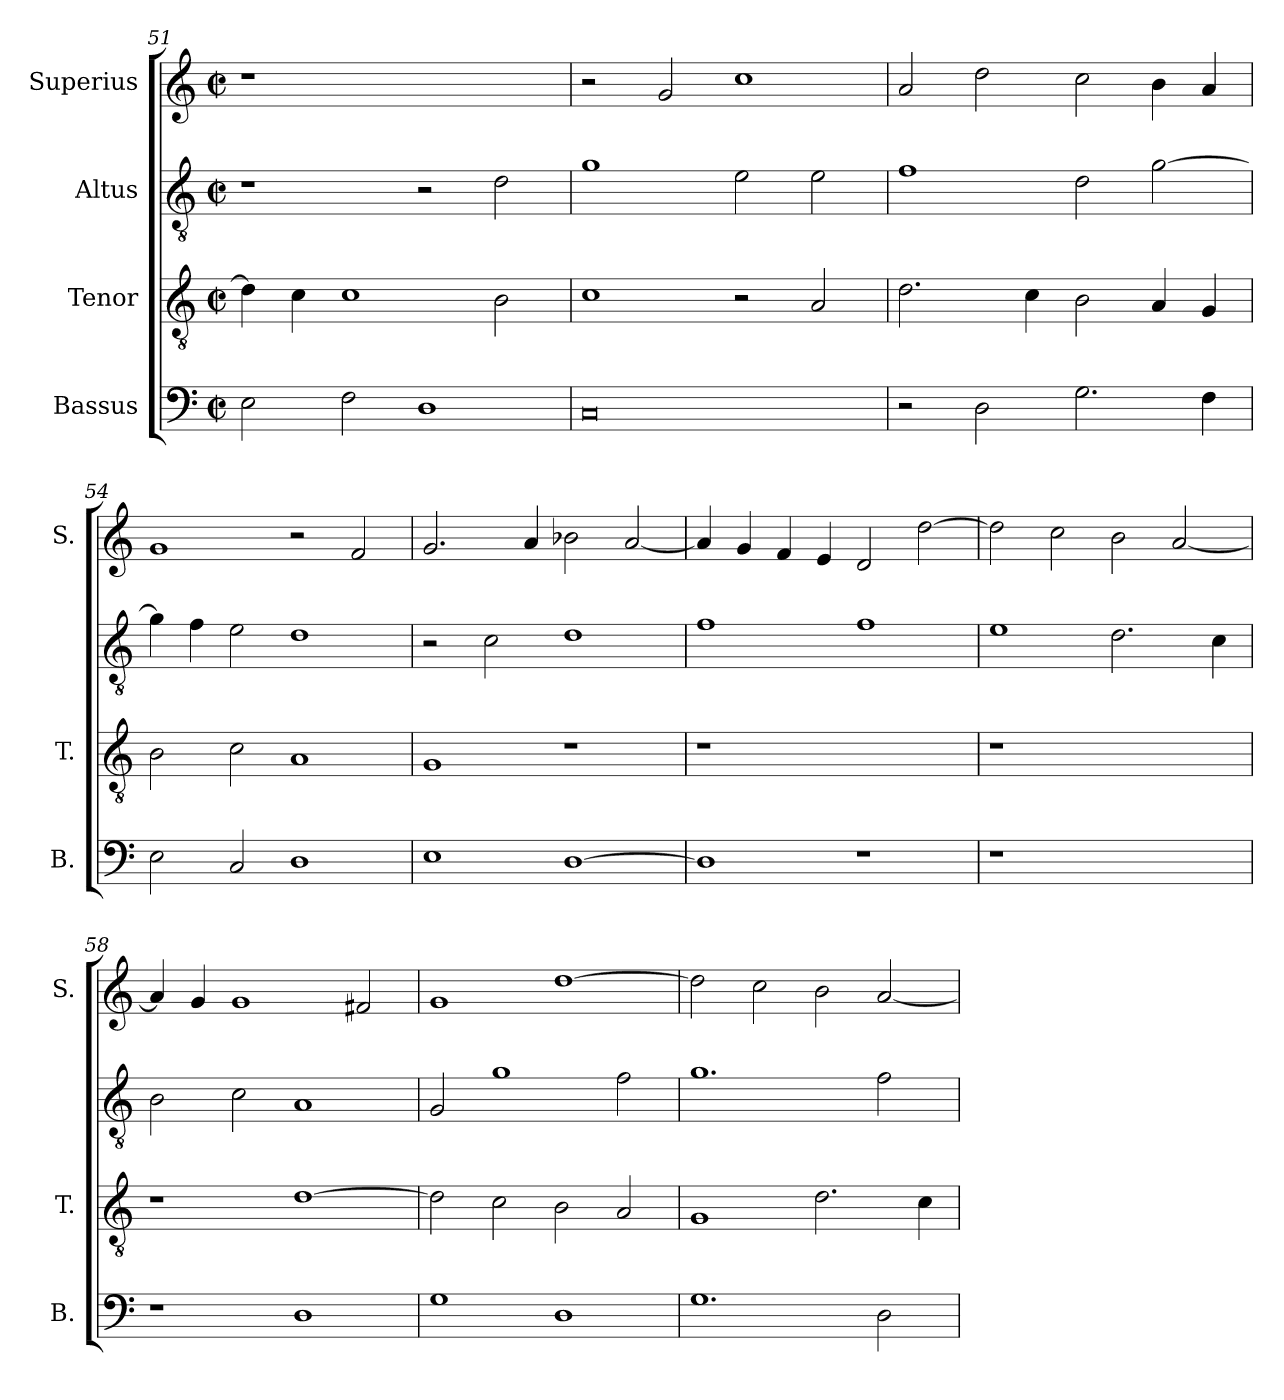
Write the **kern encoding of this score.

**kern	**kern	**kern	**kern
*part4	*part3	*part2	*part1
*staff4	*staff3	*staff2	*staff1
*I"Bassus	*I"Tenor	*I"Altus	*I"Superius
*I'B.	*I'T.	*	*I'S.
*clefF4	*clefGv2	*clefGv2	*clefG2
*	*ITrd7c12	*ITrd7c12	*
*k[]	*k[]	*k[]	*k[]
*C:	*C:	*C:	*C:
*M2/2	*M2/2	*M2/2	*M2/2
*met(c|)	*met(c|)	*met(c|)	*met(c|)
=51	=51	=51	=51
!	!	!	!LO:N:vis=1
2Ei\	4Di\]	1r	1r
.	4Ci\	.	.
2Fi\	1Ci	.	.
1Di	.	2r	1ryy
.	2BBi\	2Di\	.
!!LO:PB:g=z
=52	=52	=52	=52
0Ci	1Ci	1Gi	2r
.	.	.	2gi/
.	2r	2Ei\	1cci
.	2AAi/	2Ei\	.
=53	=53	=53	=53
2r	2.Di\	1Fi	2ai/
2Di\	.	.	2ddi\
.	4Ci\	.	.
2.Gi\	2BBi\	2Di\	2cci\
.	4AAi/	[>2Gi\	4bi\
4Fi\	4GGi/	.	4ai/
=54	=54	=54	=54
2Ei\	2BBi\	4Gi\]	1gi
.	.	4Fi\	.
2Ci/	2Ci\	2Ei\	.
1Di	1AAi	1Di	2r
.	.	.	2fi/
=55	=55	=55	=55
1Ei	1GGi	2r	2.gi/
.	.	2Ci\	.
.	.	.	4ai/
[>1Di	1r	1Di	2b-Xi\
.	.	.	[<2ai/
=56	=56	=56	=56
!	!LO:N:vis=1	!	!
1Di]	1r	1Fi	4ai/]
.	.	.	4gi/
.	.	.	4fi/
.	.	.	4ei/
1r	1ryy	1Fi	2di/
.	.	.	[>2ddi\
!!LO:LB:g=z
=57	=57	=57	=57
!LO:N:vis=1	!LO:N:vis=1	!	!
1r	1r	1Ei	2ddi\]
.	.	.	2cci\
1ryy	1ryy	2.Di\	2bi\
.	.	.	[<2ai/
.	.	4Ci\	.
=58	=58	=58	=58
1r	1r	2BBi\	4ai/]
.	.	.	4gi/
.	.	2Ci\	1gi
1Di	[>1Di	1AAi	.
.	.	.	2f#Xi/
=59	=59	=59	=59
1Gi	2Di\]	2GGi/	1gi
.	2Ci\	1Gi	.
1Di	2BBi\	.	[>1ddi
.	2AAi/	2Fi\	.
=60	=60	=60	=60
1.Gi	1GGi	1.Gi	2ddi\]
.	.	.	2cci\
.	2.Di\	.	2bi\
2Di\	.	2Fi\	[<2ai/
.	4Ci\	.	.
=	=	=	=
*-	*-	*-	*-
